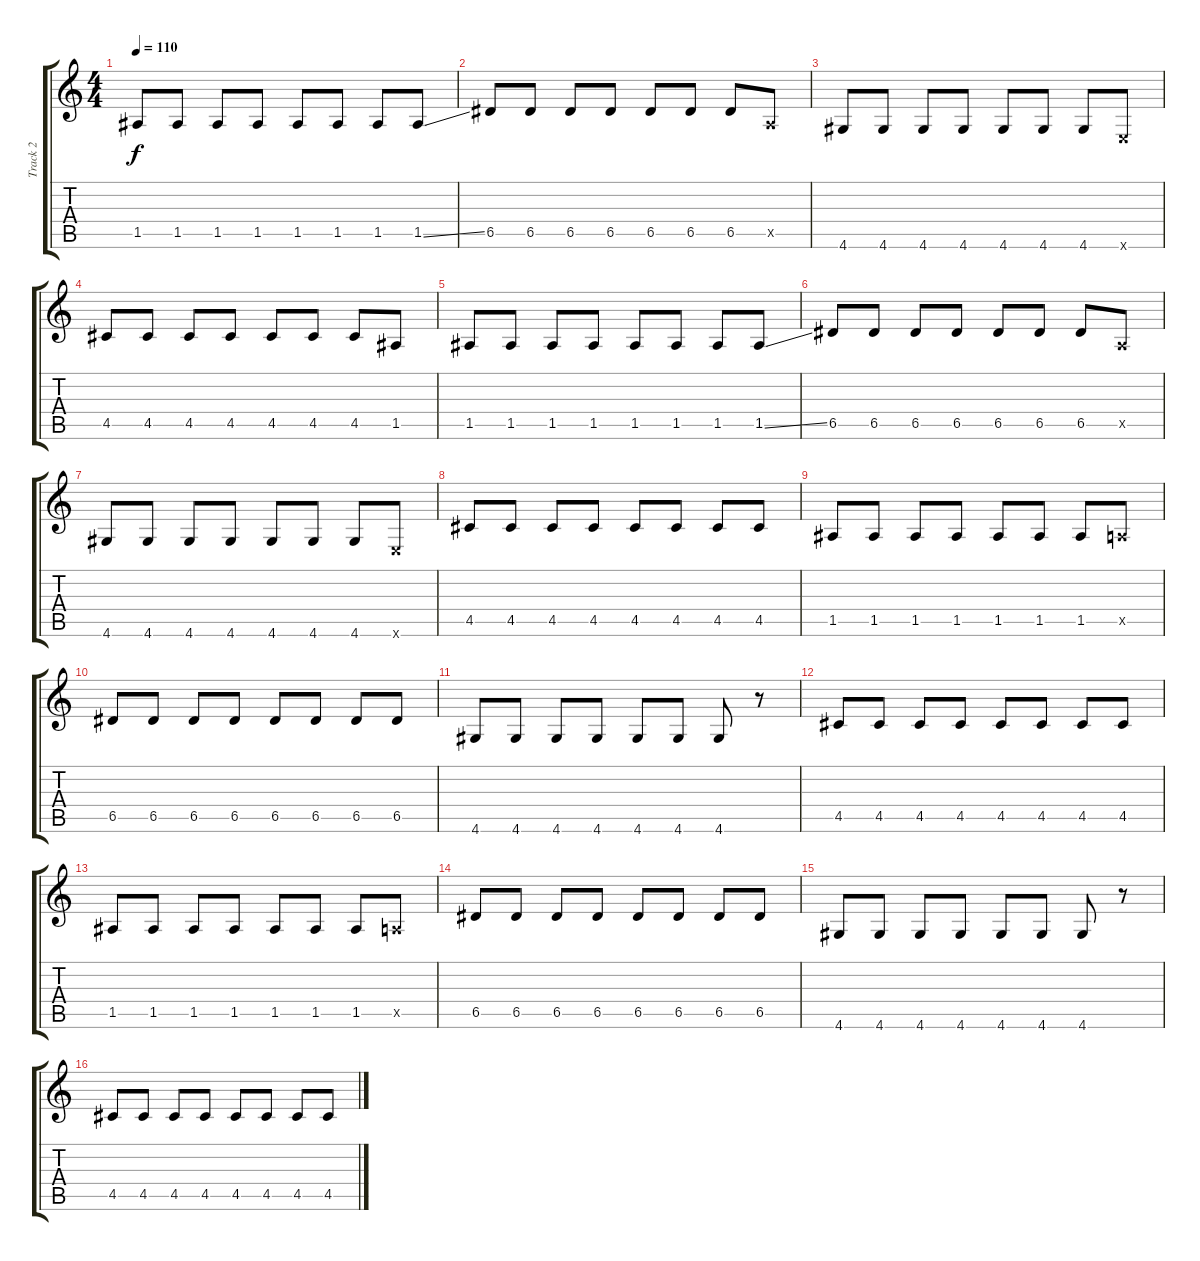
\track ("Track 2" "Track 2") {instrument electricguitarmuted}
\staff {score tabs}
\tuning (E4 B3 G3 D3 A2 E2) {hide}
\ts (4 4)
\tempo 110
\clef g2
\ks c
1.5.8{dy f} 1.5.8 1.5.8 1.5.8 1.5.8 1.5.8 1.5.8 1.5{ss}.8 |
6.5.8 6.5.8 6.5.8 6.5.8 6.5.8 6.5.8 6.5.8 0.5{x}.8 |
4.6.8 4.6.8 4.6.8 4.6.8 4.6.8 4.6.8 4.6.8 0.6{x}.8 |
4.5.8 4.5.8 4.5.8 4.5.8 4.5.8 4.5.8 4.5.8 1.5.8 |
1.5.8 1.5.8 1.5.8 1.5.8 1.5.8 1.5.8 1.5.8 1.5{ss}.8 |
6.5.8 6.5.8 6.5.8 6.5.8 6.5.8 6.5.8 6.5.8 0.5{x}.8 |
4.6.8 4.6.8 4.6.8 4.6.8 4.6.8 4.6.8 4.6.8 0.6{x}.8 |
4.5.8 4.5.8 4.5.8 4.5.8 4.5.8 4.5.8 4.5.8 4.5.8 |
1.5.8 1.5.8 1.5.8 1.5.8 1.5.8 1.5.8 1.5.8 0.5{x}.8 |
6.5.8 6.5.8 6.5.8 6.5.8 6.5.8 6.5.8 6.5.8 6.5.8 |
4.6.8 4.6.8 4.6.8 4.6.8 4.6.8 4.6.8 4.6.8 r.8 |
4.5.8 4.5.8 4.5.8 4.5.8 4.5.8 4.5.8 4.5.8 4.5.8 |
1.5.8 1.5.8 1.5.8 1.5.8 1.5.8 1.5.8 1.5.8 0.5{x}.8 |
6.5.8 6.5.8 6.5.8 6.5.8 6.5.8 6.5.8 6.5.8 6.5.8 |
4.6.8 4.6.8 4.6.8 4.6.8 4.6.8 4.6.8 4.6.8 r.8 |
4.5.8 4.5.8 4.5.8 4.5.8 4.5.8 4.5.8 4.5.8 4.5.8
